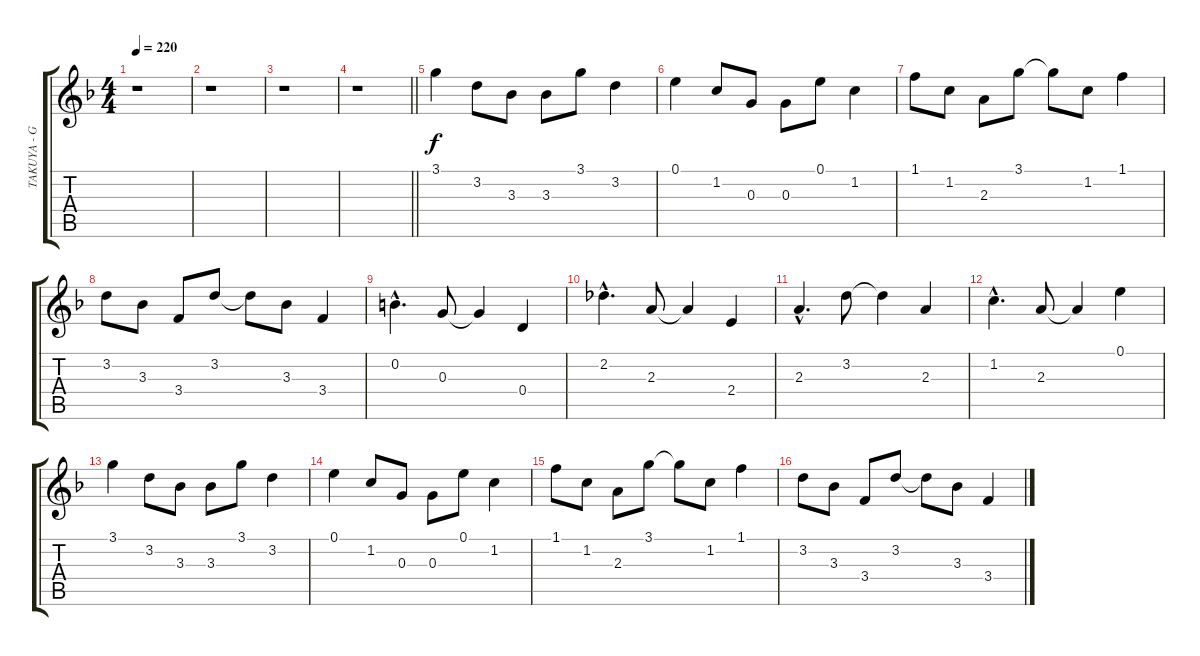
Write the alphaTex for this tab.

\track ("TAKUYA - Guitar 2" "TAKUYA - G") {instrument acousticguitarsteel}
\staff {score tabs}
\tuning (E4 B3 G3 D3 A2 E2) {hide}
\ts (4 4)
\tempo 220
\clef g2
\ks f
r.1{dy f} |
r.1 |
r.1 |
\barLineRight lightlight
r.1 |
3.1.4 3.2.8 3.3.8 3.3.8 3.1.8 3.2.4 |
0.1.4 1.2.8 0.3.8 0.3.8 0.1.8 1.2.4 |
1.1.8 1.2.8 2.3.8 3.1.8 3.1{t}.8 1.2.8 1.1.4 |
3.2.8 3.3.8 3.4.8 3.2.8 3.2{t}.8 3.3.8 3.4.4 |
0.2{hac}.4{d} 0.3.8 0.3{t}.4 0.4.4 |
2.2{hac}.4{d} 2.3.8 2.3{t}.4 2.4.4 |
2.3{hac}.4{d} 3.2.8 3.2{t}.4 2.3.4 |
1.2{hac}.4{d} 2.3.8 2.3{t}.4 0.1.4 |
3.1.4 3.2.8 3.3.8 3.3.8 3.1.8 3.2.4 |
0.1.4 1.2.8 0.3.8 0.3.8 0.1.8 1.2.4 |
1.1.8 1.2.8 2.3.8 3.1.8 3.1{t}.8 1.2.8 1.1.4 |
3.2.8 3.3.8 3.4.8 3.2.8 3.2{t}.8 3.3.8 3.4.4
